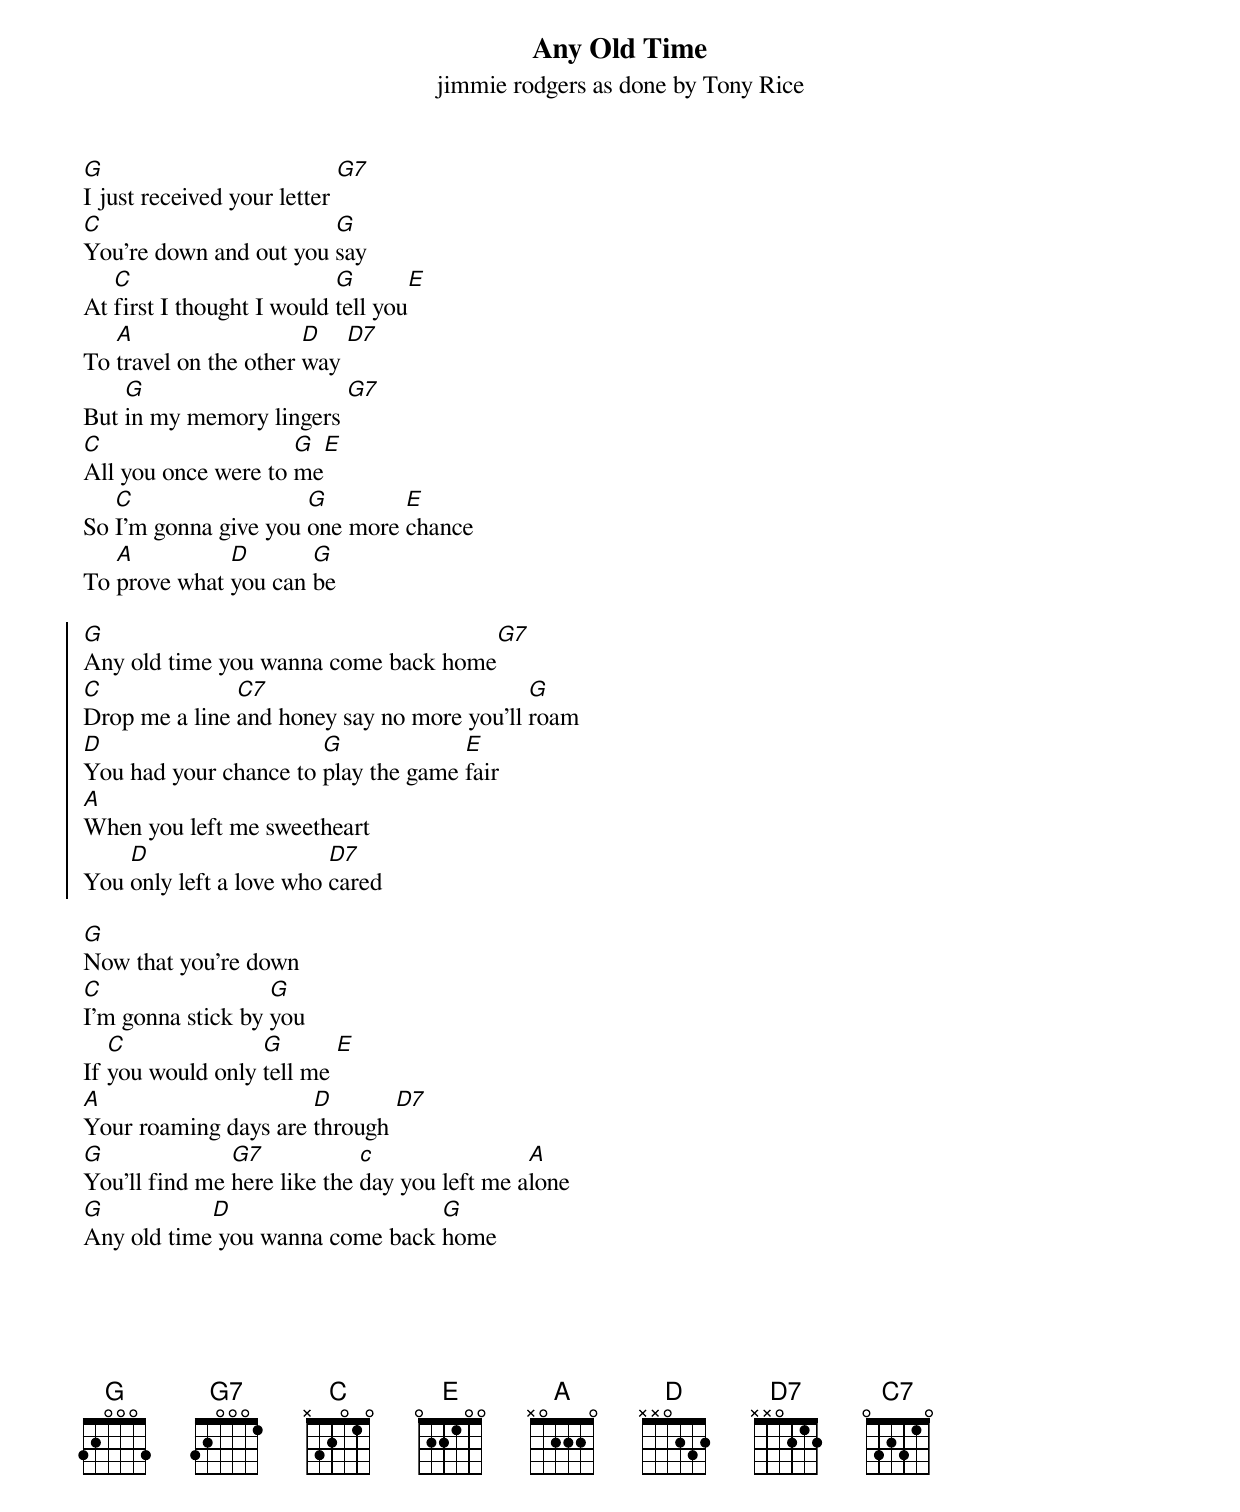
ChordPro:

{title: Any Old Time}
{subtitle: jimmie rodgers as done by Tony Rice}
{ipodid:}

[G]I just received your letter [G7]
[C]You're down and out you [G]say
At [C]first I thought I would [G]tell you[E]
To [A]travel on the other [D]way [D7]
But [G]in my memory lingers [G7]
[C]All you once were to [G]me[E]
So [C]I'm gonna give you [G]one more [E]chance
To [A]prove what [D]you can [G]be

{soc}
[G]Any old time you wanna come back home[G7]
[C]Drop me a line [C7]and honey say no more you’ll [G]roam
[D]You had your chance to [G]play the game [E]fair
[A]When you left me sweetheart
You [D]only left a love who [D7]cared
{eoc}

[G]Now that you're down
[C]I'm gonna stick by [G]you
If [C]you would only [G]tell me [E]
[A]Your roaming days are [D]through [D7]
[G]You'll find me [G7]here like the [c]day you left me a[A]lone
[G]Any old time[D] you wanna come back [G]home

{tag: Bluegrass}
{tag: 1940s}




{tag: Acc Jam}
